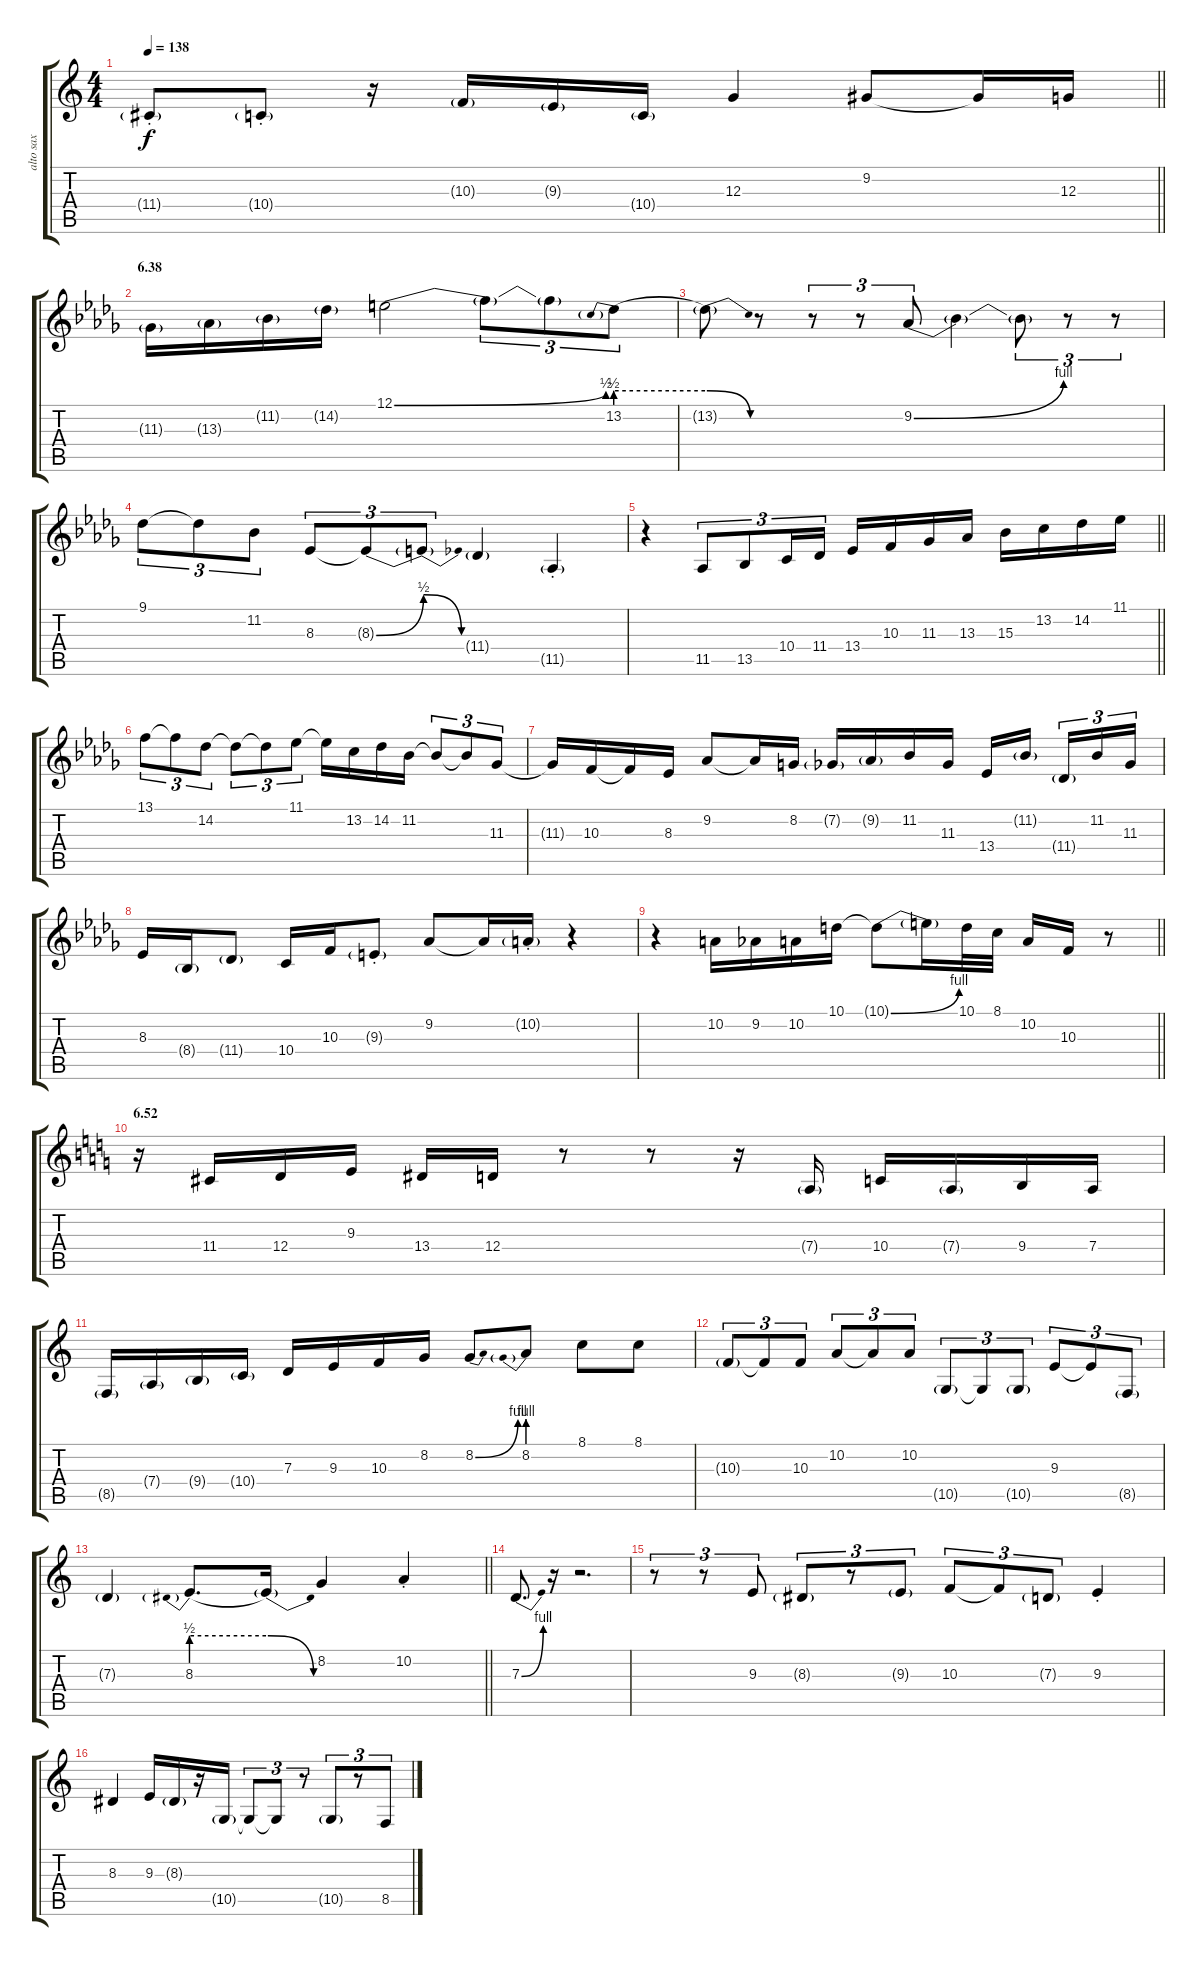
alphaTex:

\track ("alto sax" "alto sax") {instrument altosax}
\staff {score tabs}
\tuning (E4 B3 G3 D3 A2 E2) {hide}
\ts (4 4)
\tempo 138
\clef g2
\barLineRight lightlight
\ks c
11.4{g st}.8{dy f} 10.4{g st}.8 r.16 10.3{g}.16 9.3{g}.16 10.4{g}.16 12.3.4 9.2.8 9.2{t}.16 12.3.16 |
\section ("" "6.38")
\ks db
11.3{g}.16 13.3{g}.16 11.2{g}.16 14.2{g}.16 12.1{be (bend 0 0 60 2)}.2 12.1{t}.8{tu (3 2)} 12.1{t}.8{tu (3 2)} 13.2{be (prebend 0 2 60 2)}.8{tu (3 2)} |
13.2{be (release 0 2 60 0) t}.8 r.8 r.8{tu (3 2)} r.8{tu (3 2)} 9.2{be (bend 0 0 60 4)}.8{tu (3 2)} 9.2{t}.4 9.2{t}.8{tu (3 2)} r.8{tu (3 2)} r.8{tu (3 2)} |
9.1.8{tu (3 2)} 9.1{t}.8{tu (3 2)} 11.2.8{tu (3 2)} 8.3.8{tu (3 2)} 8.3{be (bend 0 0 60 2) t}.8{tu (3 2)} 8.3{be (release 0 2 60 0) t}.8{tu (3 2)} 11.4{g}.4 11.5{g st}.4 |
\barLineRight lightlight
r.4 11.5.8{tu (3 2)} 13.5.8{tu (3 2)} 10.4.16{tu (3 2)} 11.4.16{tu (3 2)} 13.4.16 10.3.16 11.3.16 13.3.16 15.3.16 13.2.16 14.2.16 11.1.16 |
13.1.8{tu (3 2)} 13.1{t}.8{tu (3 2)} 14.2.8{tu (3 2)} 14.2{t}.8{tu (3 2)} 14.2{t}.8{tu (3 2)} 11.1.8{tu (3 2)} 11.1{t}.16 13.2.16 14.2.16 11.2.16 11.2{t}.8{tu (3 2)} 11.2{t}.8{tu (3 2)} 11.3.8{tu (3 2)} |
11.3{t}.16 10.3.16 10.3{t}.16 8.3.16 9.2.8 9.2{t}.16 8.2.16 7.2{g}.16 9.2{g}.16 11.2.16 11.3.16 13.4.16 11.2{g}.16{beam splitsecondary} 11.4{g}.16{tu (3 2)} 11.2.16{tu (3 2)} 11.3.16{tu (3 2)} |
8.3.16 8.4{g}.16 11.4{g}.8 10.4.16 10.3.16 9.3{g st}.8 9.2.8 9.2{t}.16 10.2{g st}.16 r.4 |
\barLineRight lightlight
r.4 10.2.16 9.2.16 10.2.16 10.1.16 10.1{be (bend 0 0 60 4) t}.8 10.1{t}.16 10.1.32 8.1.32 10.2.16 10.3.16 r.8 |
\section ("" "6.52")
\ks c
r.16 11.4.16 12.4.16 9.3.16 13.4.16 12.4.16 r.8 r.8 r.16 7.4{g}.16 10.4.16 7.4{g}.16 9.4.16 7.4.16 |
8.5{g}.16 7.4{g}.16 9.4{g}.16 10.4{g}.16 7.3.16 9.3.16 10.3.16 8.2.16 8.2{be (bend 0 0 60 4)}.8 8.2{be (prebend 0 4 60 4)}.8 8.1.8 8.1.8 |
10.3{g}.8{tu (3 2)} 10.3{t}.8{tu (3 2)} 10.3.8{tu (3 2)} 10.2.8{tu (3 2)} 10.2{t}.8{tu (3 2)} 10.2.8{tu (3 2)} 10.5{g}.8{tu (3 2)} 10.5{t}.8{tu (3 2)} 10.5{g}.8{tu (3 2)} 9.3.8{tu (3 2)} 9.3{t}.8{tu (3 2)} 8.5{g}.8{tu (3 2)} |
\barLineRight lightlight
7.3{g}.4 8.3{be (prebend 0 2 60 2)}.8{d} 8.3{be (release 0 2 60 0) t}.16 8.2.4 10.2{st}.4 |
7.3{be (bend 0 0 60 4)}.8{d} r.16 r.2{d} |
r.8{tu (3 2)} r.8{tu (3 2)} 9.3.8{tu (3 2)} 8.3{g}.8{tu (3 2)} r.8{tu (3 2)} 9.3{g}.8{tu (3 2)} 10.3.8{tu (3 2)} 10.3{t}.8{tu (3 2)} 7.3{g}.8{tu (3 2)} 9.3{st}.4 |
8.3.4 9.3.16 8.3{g}.16 r.16 10.5{g}.16 10.5{t}.8{tu (3 2)} 10.5{t}.8{tu (3 2)} r.8{tu (3 2)} 10.5{g}.8{tu (3 2)} r.8{tu (3 2)} 8.5.8{tu (3 2)}
